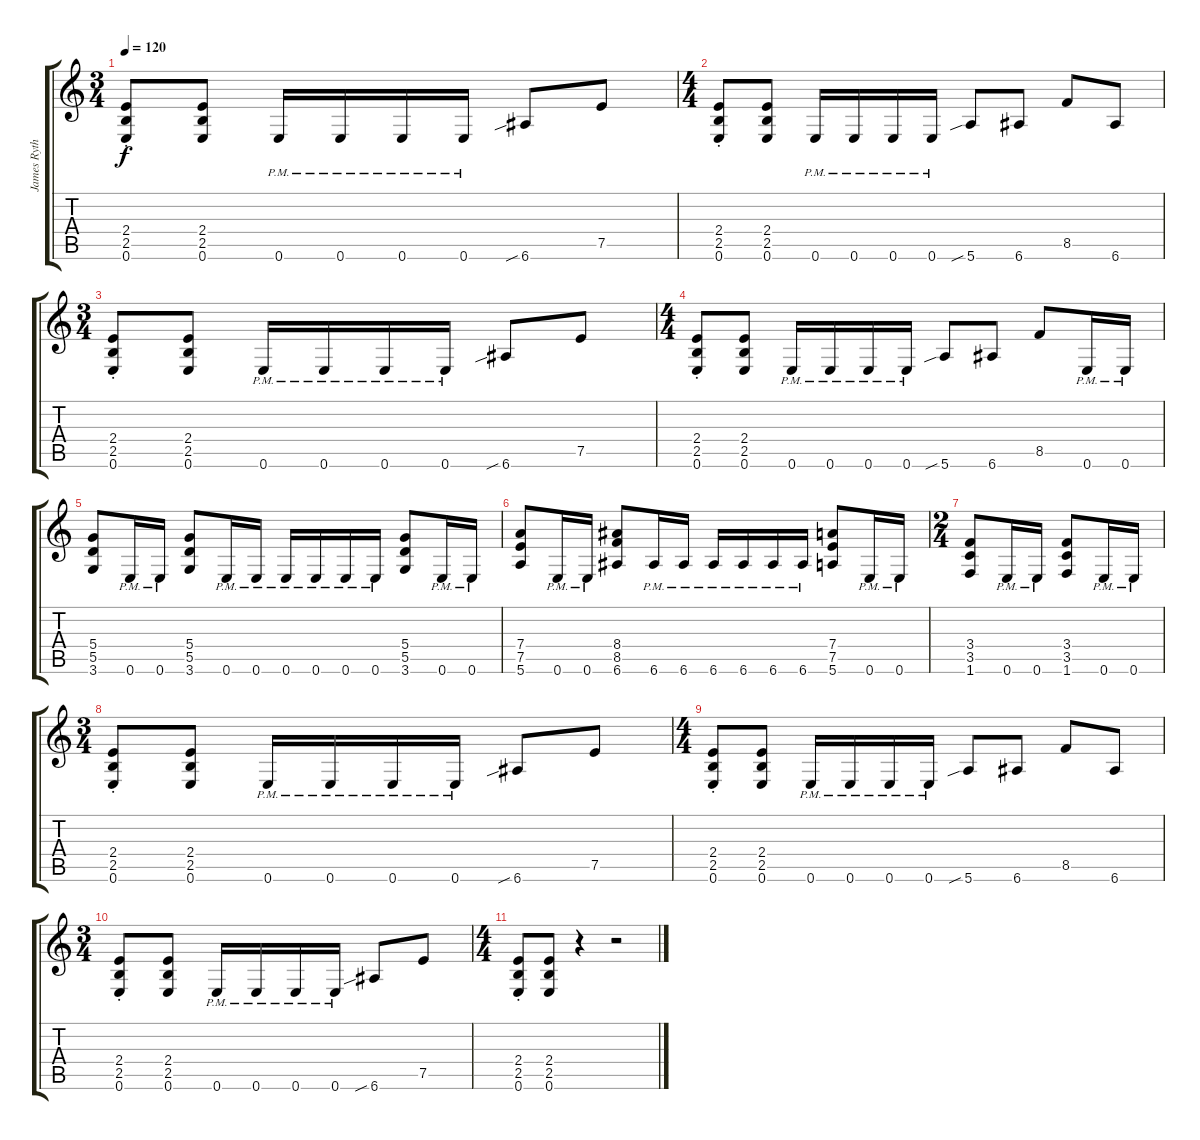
\track ("James Ryth." "James Ryth") {instrument distortionguitar}
\staff {score tabs}
\tuning (E4 B3 G3 D3 A2 E2) {hide}
\ts (3 4)
\tempo 120
\clef g2
\ks c
(2.4{st} 2.5{st} 0.6{st}).8{dy f} (2.4 2.5 0.6).8 0.6{pm}.16 0.6{pm}.16 0.6{pm}.16 0.6{pm}.16 6.6{sib}.8 7.5.8 |
\ts (4 4)
(2.4{st} 2.5{st} 0.6{st}).8 (2.4 2.5 0.6).8 0.6{pm}.16 0.6{pm}.16 0.6{pm}.16 0.6{pm}.16 5.6{sib}.8 6.6.8 8.5.8 6.6.8 |
\ts (3 4)
(2.4{st} 2.5{st} 0.6{st}).8 (2.4 2.5 0.6).8 0.6{pm}.16 0.6{pm}.16 0.6{pm}.16 0.6{pm}.16 6.6{sib}.8 7.5.8 |
\ts (4 4)
(2.4{st} 2.5{st} 0.6{st}).8 (2.4 2.5 0.6).8 0.6{pm}.16 0.6{pm}.16 0.6{pm}.16 0.6{pm}.16 5.6{sib}.8 6.6.8 8.5.8 0.6{pm}.16 0.6{pm}.16 |
(5.4 5.5 3.6).8 0.6{pm}.16 0.6{pm}.16 (5.4 5.5 3.6).8 0.6{pm}.16 0.6{pm}.16 0.6{pm}.16 0.6{pm}.16 0.6{pm}.16 0.6{pm}.16 (5.4 5.5 3.6).8 0.6{pm}.16 0.6{pm}.16 |
(7.4 7.5 5.6).8 0.6{pm}.16 0.6{pm}.16 (8.4 8.5 6.6).8 6.6{pm}.16 6.6{pm}.16 6.6{pm}.16 6.6{pm}.16 6.6{pm}.16 6.6{pm}.16 (7.4 7.5 5.6).8 0.6{pm}.16 0.6{pm}.16 |
\ts (2 4)
(3.4 3.5 1.6).8 0.6{pm}.16 0.6{pm}.16 (3.4 3.5 1.6).8 0.6{pm}.16 0.6{pm}.16 |
\ts (3 4)
(2.4{st} 2.5{st} 0.6{st}).8 (2.4 2.5 0.6).8 0.6{pm}.16 0.6{pm}.16 0.6{pm}.16 0.6{pm}.16 6.6{sib}.8 7.5.8 |
\ts (4 4)
(2.4{st} 2.5{st} 0.6{st}).8 (2.4 2.5 0.6).8 0.6{pm}.16 0.6{pm}.16 0.6{pm}.16 0.6{pm}.16 5.6{sib}.8 6.6.8 8.5.8 6.6.8 |
\ts (3 4)
(2.4{st} 2.5{st} 0.6{st}).8 (2.4 2.5 0.6).8 0.6{pm}.16 0.6{pm}.16 0.6{pm}.16 0.6{pm}.16 6.6{sib}.8 7.5.8 |
\ts (4 4)
(2.4{st} 2.5{st} 0.6{st}).8 (2.4 2.5 0.6).8 r.4 r.2
